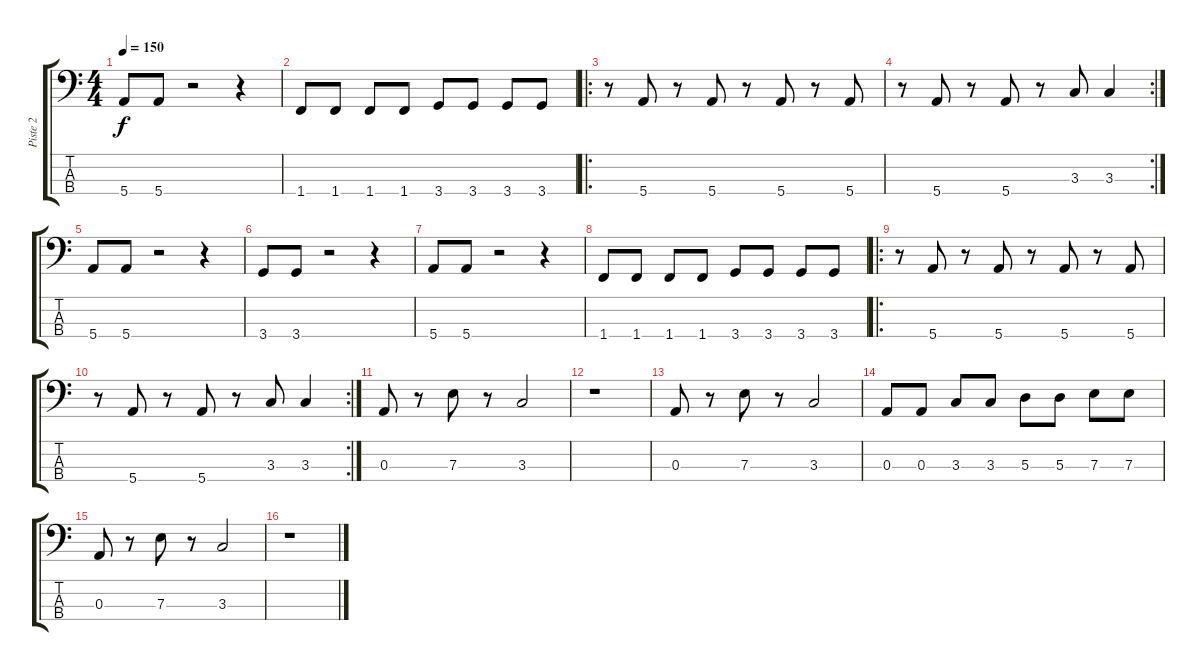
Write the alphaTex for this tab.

\track ("Piste 2" "Piste 2") {instrument electricbassfinger}
\staff {score tabs}
\tuning (G2 D2 A1 E1) {hide}
\ts (4 4)
\tempo 150
\clef f4
\ks c
5.4.8{dy f} 5.4.8 r.2 r.4 |
1.4.8 1.4.8 1.4.8 1.4.8 3.4.8 3.4.8 3.4.8 3.4.8 |
\ro
r.8 5.4.8 r.8 5.4.8 r.8 5.4.8 r.8 5.4.8 |
\rc 2
r.8 5.4.8 r.8 5.4.8 r.8 3.3.8 3.3.4 |
5.4.8 5.4.8 r.2 r.4 |
3.4.8 3.4.8 r.2 r.4 |
5.4.8 5.4.8 r.2 r.4 |
1.4.8 1.4.8 1.4.8 1.4.8 3.4.8 3.4.8 3.4.8 3.4.8 |
\ro
r.8 5.4.8 r.8 5.4.8 r.8 5.4.8 r.8 5.4.8 |
\rc 2
r.8 5.4.8 r.8 5.4.8 r.8 3.3.8 3.3.4 |
0.3.8 r.8 7.3.8 r.8 3.3.2 |
r.1 |
0.3.8 r.8 7.3.8 r.8 3.3.2 |
0.3.8 0.3.8 3.3.8 3.3.8 5.3.8 5.3.8 7.3.8 7.3.8 |
0.3.8 r.8 7.3.8 r.8 3.3.2 |
r.1
